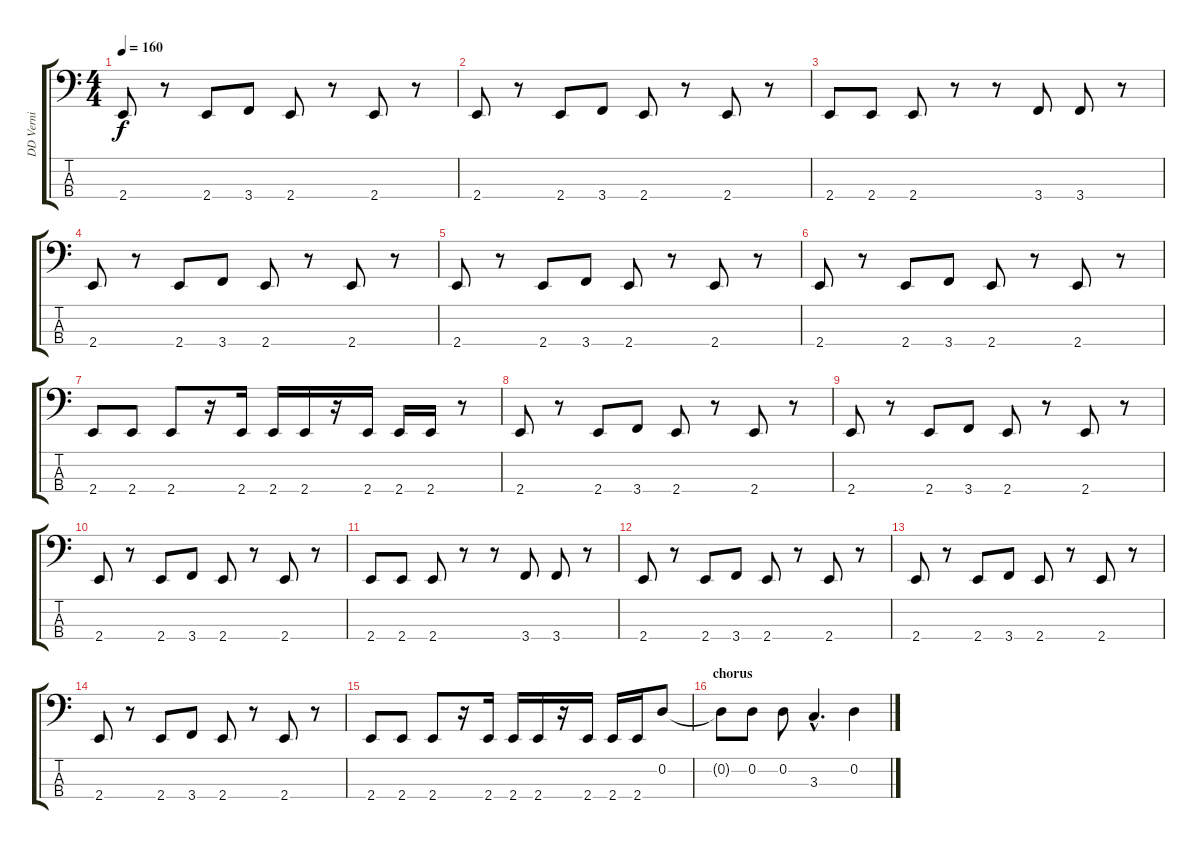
\track ("DD Verni" "DD Verni") {instrument electricbassfinger}
\staff {score tabs}
\tuning (G2 D2 A1 D1) {hide}
\ts (4 4)
\tempo 160
\clef f4
\ks c
2.4.8{dy f} r.8 2.4.8 3.4.8 2.4.8 r.8 2.4.8 r.8 |
2.4.8 r.8 2.4.8 3.4.8 2.4.8 r.8 2.4.8 r.8 |
2.4.8 2.4.8 2.4.8 r.8 r.8 3.4.8 3.4.8 r.8 |
2.4.8 r.8 2.4.8 3.4.8 2.4.8 r.8 2.4.8 r.8 |
2.4.8 r.8 2.4.8 3.4.8 2.4.8 r.8 2.4.8 r.8 |
2.4.8 r.8 2.4.8 3.4.8 2.4.8 r.8 2.4.8 r.8 |
2.4.8 2.4.8 2.4.8 r.16 2.4.16 2.4.16 2.4.16 r.16 2.4.16 2.4.16 2.4.16 r.8 |
2.4.8 r.8 2.4.8 3.4.8 2.4.8 r.8 2.4.8 r.8 |
2.4.8 r.8 2.4.8 3.4.8 2.4.8 r.8 2.4.8 r.8 |
2.4.8 r.8 2.4.8 3.4.8 2.4.8 r.8 2.4.8 r.8 |
2.4.8 2.4.8 2.4.8 r.8 r.8 3.4.8 3.4.8 r.8 |
2.4.8 r.8 2.4.8 3.4.8 2.4.8 r.8 2.4.8 r.8 |
2.4.8 r.8 2.4.8 3.4.8 2.4.8 r.8 2.4.8 r.8 |
2.4.8 r.8 2.4.8 3.4.8 2.4.8 r.8 2.4.8 r.8 |
2.4.8 2.4.8 2.4.8 r.16 2.4.16 2.4.16 2.4.16 r.16 2.4.16 2.4.16 2.4.16 0.2.8 |
\section ("" "chorus")
0.2{t}.8 0.2.8 0.2.8 3.3{hac}.4{d} 0.2.4
